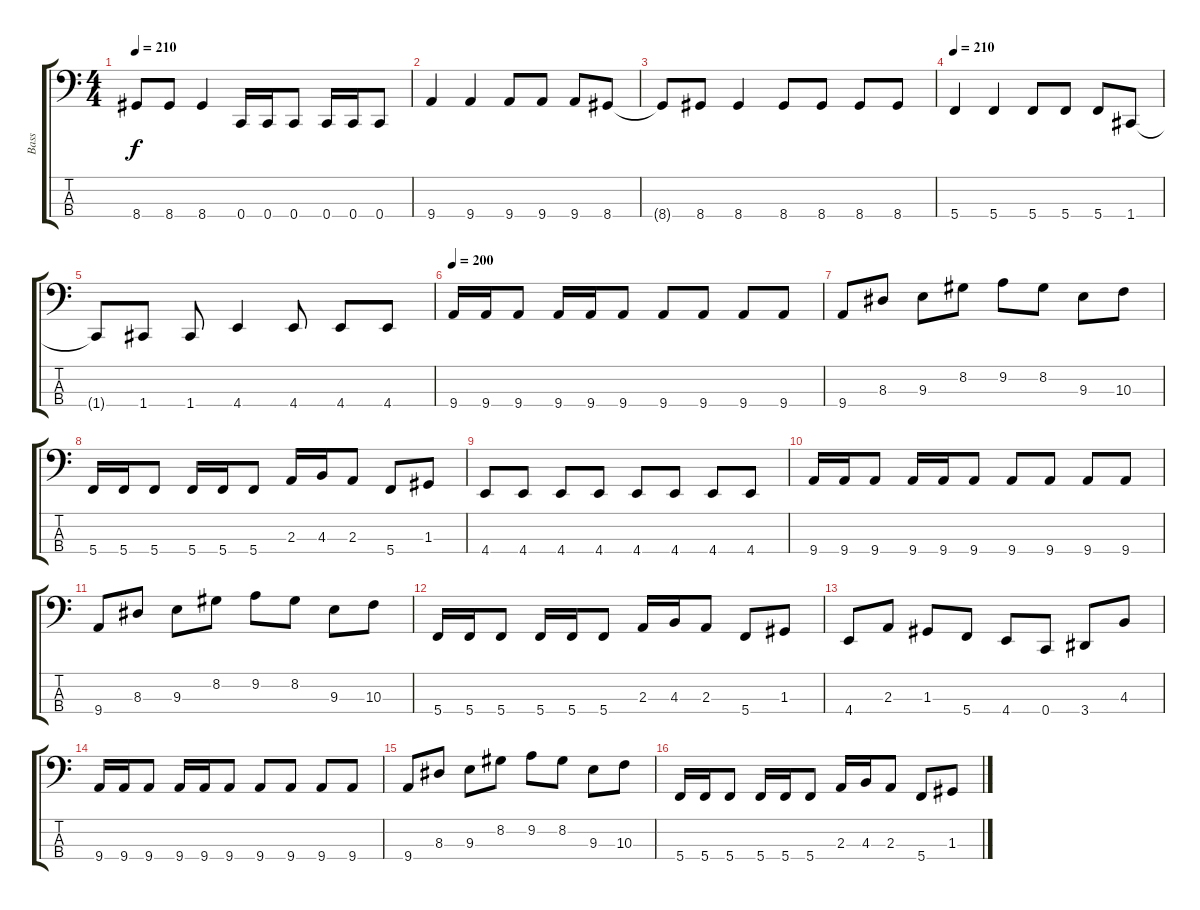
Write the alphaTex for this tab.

\track ("Bass" "Bass") {instrument electricbasspick}
\staff {score tabs}
\tuning (F2 C2 G1 C1) {hide}
\ts (4 4)
\tempo 210
\clef f4
\ks c
8.4{t}.8{dy f} 8.4.8 8.4.4 0.4.16 0.4.16 0.4.8 0.4.16 0.4.16 0.4.8 |
9.4.4 9.4.4 9.4.8 9.4.8 9.4.8 8.4.8 |
8.4{t}.8 8.4.8 8.4.4 8.4.8 8.4.8 8.4.8 8.4.8 |
\tempo 210
5.4.4 5.4.4 5.4.8 5.4.8 5.4.8 1.4.8 |
1.4{t}.8 1.4.8 1.4.8 4.4.4 4.4.8 4.4.8 4.4.8 |
\tempo 200
9.4.16 9.4.16 9.4.8 9.4.16 9.4.16 9.4.8 9.4.8 9.4.8 9.4.8 9.4.8 |
9.4.8 8.3.8 9.3.8 8.2.8 9.2.8 8.2.8 9.3.8 10.3.8 |
5.4.16 5.4.16 5.4.8 5.4.16 5.4.16 5.4.8 2.3.16 4.3.16 2.3.8 5.4.8 1.3.8 |
4.4.8 4.4.8 4.4.8 4.4.8 4.4.8 4.4.8 4.4.8 4.4.8 |
9.4.16 9.4.16 9.4.8 9.4.16 9.4.16 9.4.8 9.4.8 9.4.8 9.4.8 9.4.8 |
9.4.8 8.3.8 9.3.8 8.2.8 9.2.8 8.2.8 9.3.8 10.3.8 |
5.4.16 5.4.16 5.4.8 5.4.16 5.4.16 5.4.8 2.3.16 4.3.16 2.3.8 5.4.8 1.3.8 |
4.4.8 2.3.8 1.3.8 5.4.8 4.4.8 0.4.8 3.4.8 4.3.8 |
9.4.16 9.4.16 9.4.8 9.4.16 9.4.16 9.4.8 9.4.8 9.4.8 9.4.8 9.4.8 |
9.4.8 8.3.8 9.3.8 8.2.8 9.2.8 8.2.8 9.3.8 10.3.8 |
5.4.16 5.4.16 5.4.8 5.4.16 5.4.16 5.4.8 2.3.16 4.3.16 2.3.8 5.4.8 1.3.8
